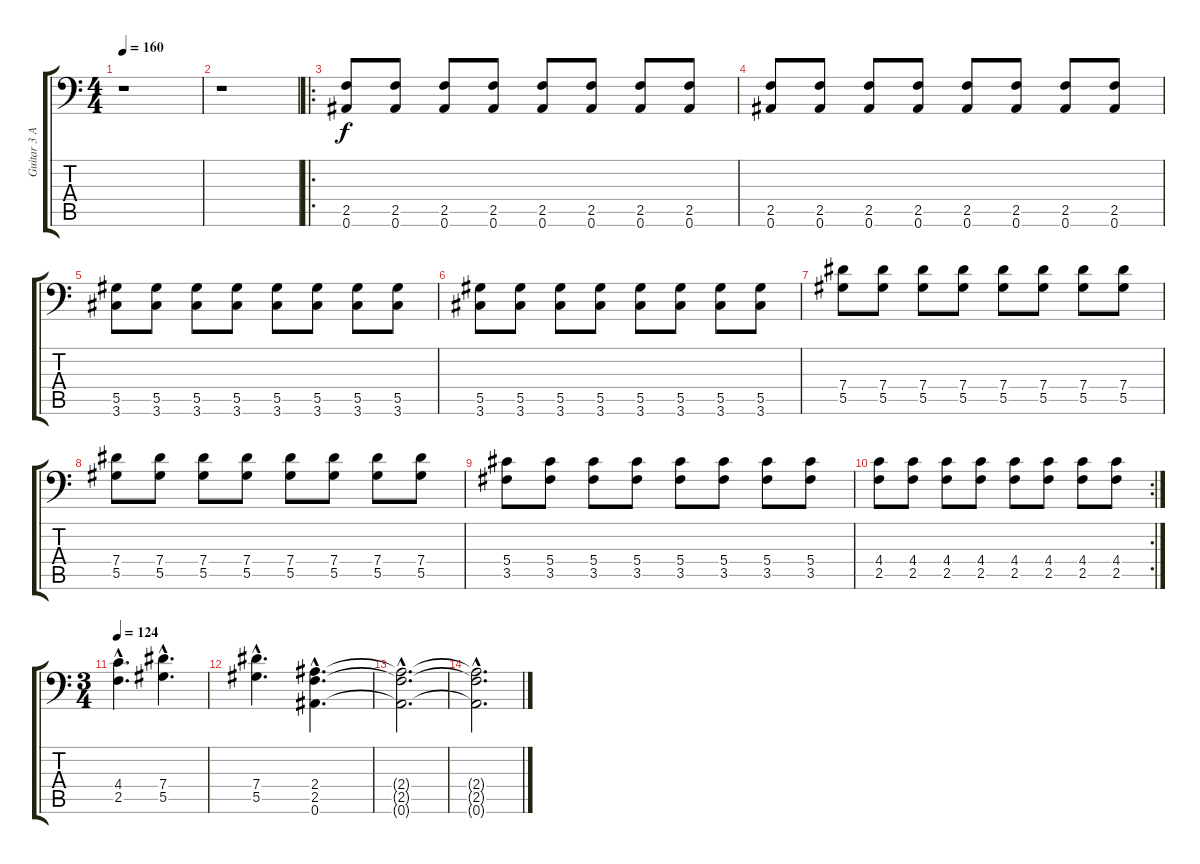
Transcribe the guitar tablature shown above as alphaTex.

\track ("Guitar 3 A#" "Guitar 3 A") {instrument distortionguitar}
\staff {score tabs}
\tuning (Bb3 F3 Db3 Ab2 Eb2 Bb1) {hide}
\ts (4 4)
\tempo 160
\clef f4
\ks c
r.1{dy mf} |
r.1 |
\ro
(2.5 0.6).8{dy f} (2.5 0.6).8 (2.5 0.6).8 (2.5 0.6).8 (2.5 0.6).8 (2.5 0.6).8 (2.5 0.6).8 (2.5 0.6).8 |
(2.5 0.6).8 (2.5 0.6).8 (2.5 0.6).8 (2.5 0.6).8 (2.5 0.6).8 (2.5 0.6).8 (2.5 0.6).8 (2.5 0.6).8 |
(5.5 3.6).8 (5.5 3.6).8 (5.5 3.6).8 (5.5 3.6).8 (5.5 3.6).8 (5.5 3.6).8 (5.5 3.6).8 (5.5 3.6).8 |
(5.5 3.6).8 (5.5 3.6).8 (5.5 3.6).8 (5.5 3.6).8 (5.5 3.6).8 (5.5 3.6).8 (5.5 3.6).8 (5.5 3.6).8 |
(7.4 5.5).8 (7.4 5.5).8 (7.4 5.5).8 (7.4 5.5).8 (7.4 5.5).8 (7.4 5.5).8 (7.4 5.5).8 (7.4 5.5).8 |
(7.4 5.5).8 (7.4 5.5).8 (7.4 5.5).8 (7.4 5.5).8 (7.4 5.5).8 (7.4 5.5).8 (7.4 5.5).8 (7.4 5.5).8 |
(5.4 3.5).8 (5.4 3.5).8 (5.4 3.5).8 (5.4 3.5).8 (5.4 3.5).8 (5.4 3.5).8 (5.4 3.5).8 (5.4 3.5).8 |
\rc 2
(4.4 2.5).8 (4.4 2.5).8 (4.4 2.5).8 (4.4 2.5).8 (4.4 2.5).8 (4.4 2.5).8 (4.4 2.5).8 (4.4 2.5).8 |
\ts (3 4)
\tempo 124
(4.4{hac} 2.5{hac}).4{d} (7.4{hac} 5.5{hac}).4{d} |
(7.4{hac} 5.5{hac}).4{d} (2.4{hac} 2.5{hac} 0.6{hac}).4{d} |
(2.4{hac t} 2.5{hac t} 0.6{hac t}).2{d} |
(2.4{hac t} 2.5{hac t} 0.6{hac t}).2{d}
